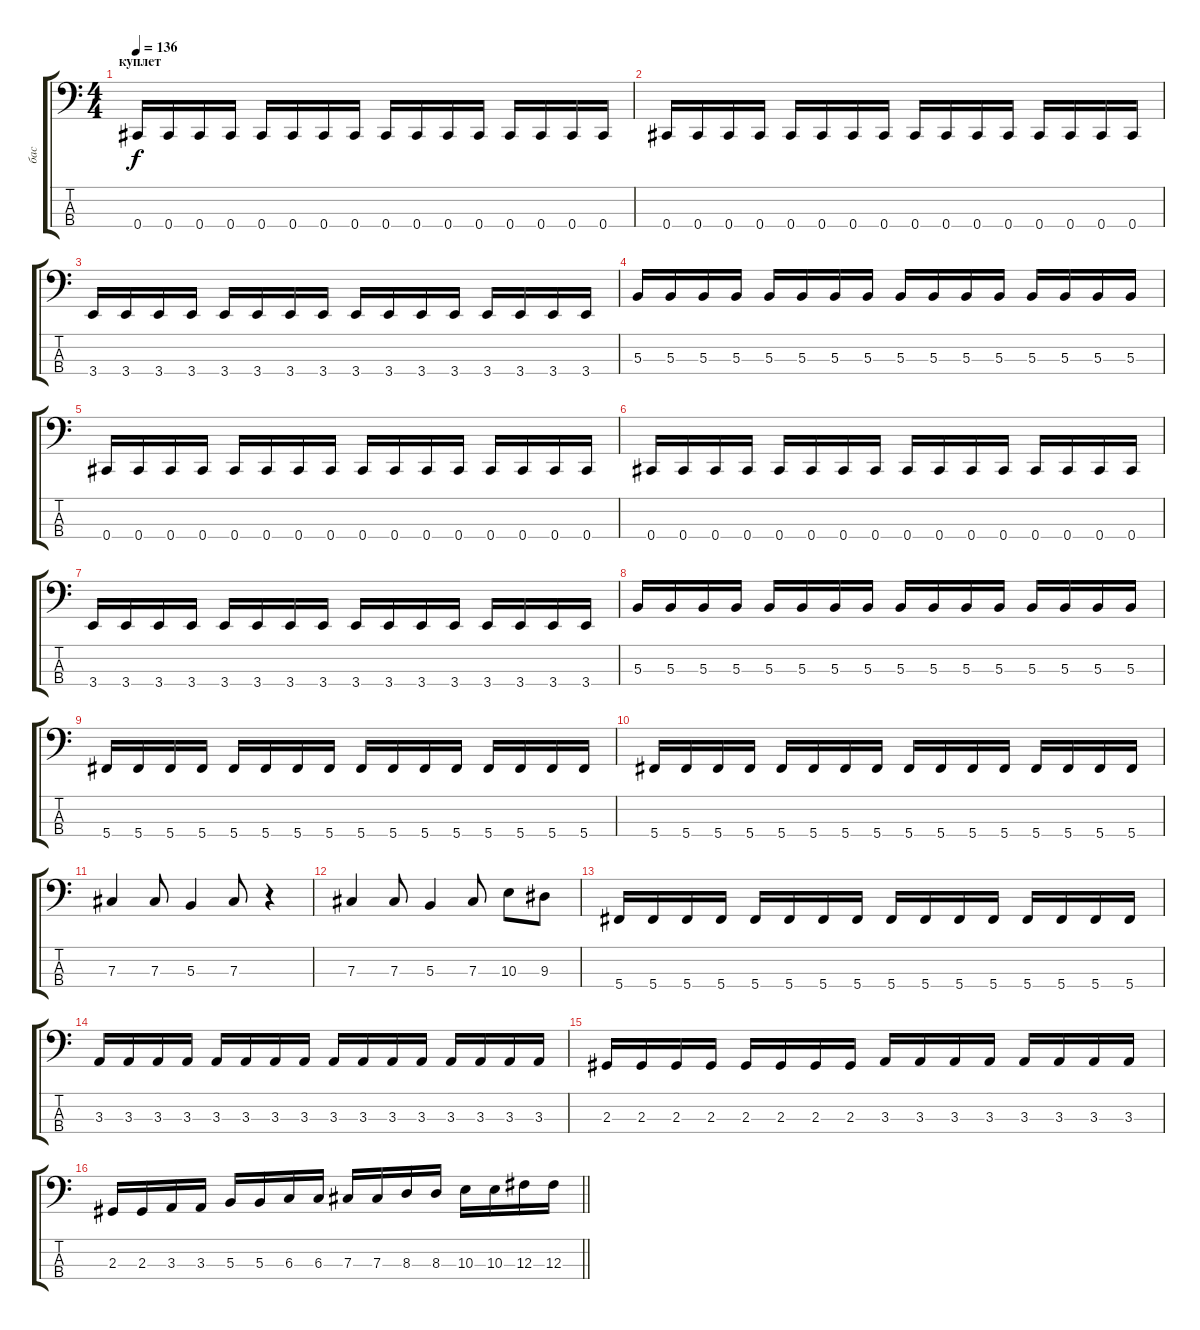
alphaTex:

\track ("бас" "бас") {instrument electricbassfinger}
\staff {score tabs}
\tuning (E2 B1 Gb1 Db1) {hide}
\ts (4 4)
\section ("" "куплет")
\tempo 136
\clef f4
\ks c
0.4.16{dy f} 0.4.16 0.4.16 0.4.16 0.4.16 0.4.16 0.4.16 0.4.16 0.4.16 0.4.16 0.4.16 0.4.16 0.4.16 0.4.16 0.4.16 0.4.16 |
0.4.16 0.4.16 0.4.16 0.4.16 0.4.16 0.4.16 0.4.16 0.4.16 0.4.16 0.4.16 0.4.16 0.4.16 0.4.16 0.4.16 0.4.16 0.4.16 |
3.4.16 3.4.16 3.4.16 3.4.16 3.4.16 3.4.16 3.4.16 3.4.16 3.4.16 3.4.16 3.4.16 3.4.16 3.4.16 3.4.16 3.4.16 3.4.16 |
5.3.16 5.3.16 5.3.16 5.3.16 5.3.16 5.3.16 5.3.16 5.3.16 5.3.16 5.3.16 5.3.16 5.3.16 5.3.16 5.3.16 5.3.16 5.3.16 |
0.4.16 0.4.16 0.4.16 0.4.16 0.4.16 0.4.16 0.4.16 0.4.16 0.4.16 0.4.16 0.4.16 0.4.16 0.4.16 0.4.16 0.4.16 0.4.16 |
0.4.16 0.4.16 0.4.16 0.4.16 0.4.16 0.4.16 0.4.16 0.4.16 0.4.16 0.4.16 0.4.16 0.4.16 0.4.16 0.4.16 0.4.16 0.4.16 |
3.4.16 3.4.16 3.4.16 3.4.16 3.4.16 3.4.16 3.4.16 3.4.16 3.4.16 3.4.16 3.4.16 3.4.16 3.4.16 3.4.16 3.4.16 3.4.16 |
5.3.16 5.3.16 5.3.16 5.3.16 5.3.16 5.3.16 5.3.16 5.3.16 5.3.16 5.3.16 5.3.16 5.3.16 5.3.16 5.3.16 5.3.16 5.3.16 |
5.4.16 5.4.16 5.4.16 5.4.16 5.4.16 5.4.16 5.4.16 5.4.16 5.4.16 5.4.16 5.4.16 5.4.16 5.4.16 5.4.16 5.4.16 5.4.16 |
5.4.16 5.4.16 5.4.16 5.4.16 5.4.16 5.4.16 5.4.16 5.4.16 5.4.16 5.4.16 5.4.16 5.4.16 5.4.16 5.4.16 5.4.16 5.4.16 |
7.3.4 7.3.8 5.3.4 7.3.8 r.4 |
7.3.4 7.3.8 5.3.4 7.3.8 10.3.8 9.3.8 |
5.4.16 5.4.16 5.4.16 5.4.16 5.4.16 5.4.16 5.4.16 5.4.16 5.4.16 5.4.16 5.4.16 5.4.16 5.4.16 5.4.16 5.4.16 5.4.16 |
3.3.16 3.3.16 3.3.16 3.3.16 3.3.16 3.3.16 3.3.16 3.3.16 3.3.16 3.3.16 3.3.16 3.3.16 3.3.16 3.3.16 3.3.16 3.3.16 |
2.3.16 2.3.16 2.3.16 2.3.16 2.3.16 2.3.16 2.3.16 2.3.16 3.3.16 3.3.16 3.3.16 3.3.16 3.3.16 3.3.16 3.3.16 3.3.16 |
\barLineRight lightlight
2.3.16 2.3.16 3.3.16 3.3.16 5.3.16 5.3.16 6.3.16 6.3.16 7.3.16 7.3.16 8.3.16 8.3.16 10.3.16 10.3.16 12.3.16 12.3.16
